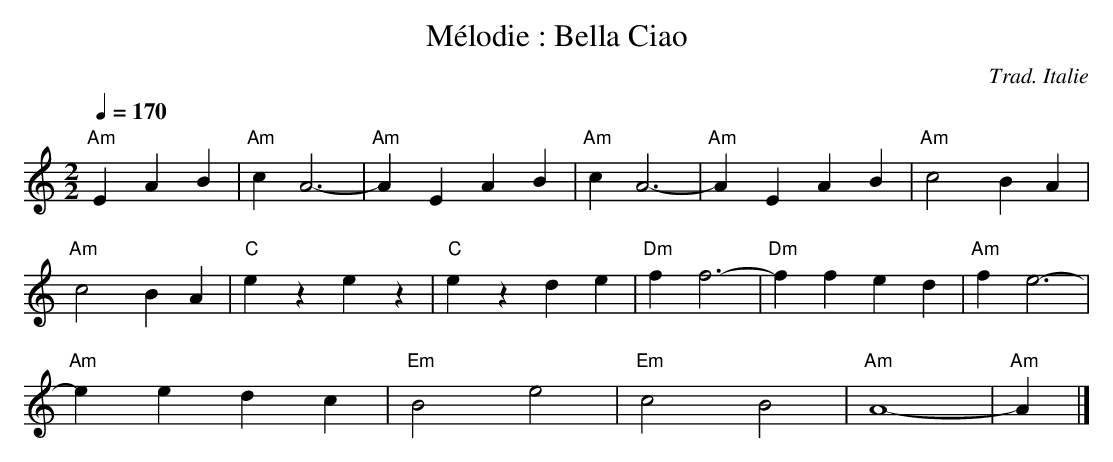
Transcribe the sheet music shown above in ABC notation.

X:1
T:Mélodie : Bella Ciao
C:Trad. Italie
L:1/4
M:2/2
Q:1/4=170
K:C
"Am"E AB | "Am"c A3- | "Am"AE AB | "Am"c A3- | "Am"A E A B | "Am"c2 BA |
"Am"c2 BA | "C"ez ez | "C"ez de | "Dm"f f3- | "Dm"ff ed | "Am"f e3- |
"Am"ee dc | "Em"B2 e2 | "Em"c2 B2 | "Am"A4- | "Am"A |]
